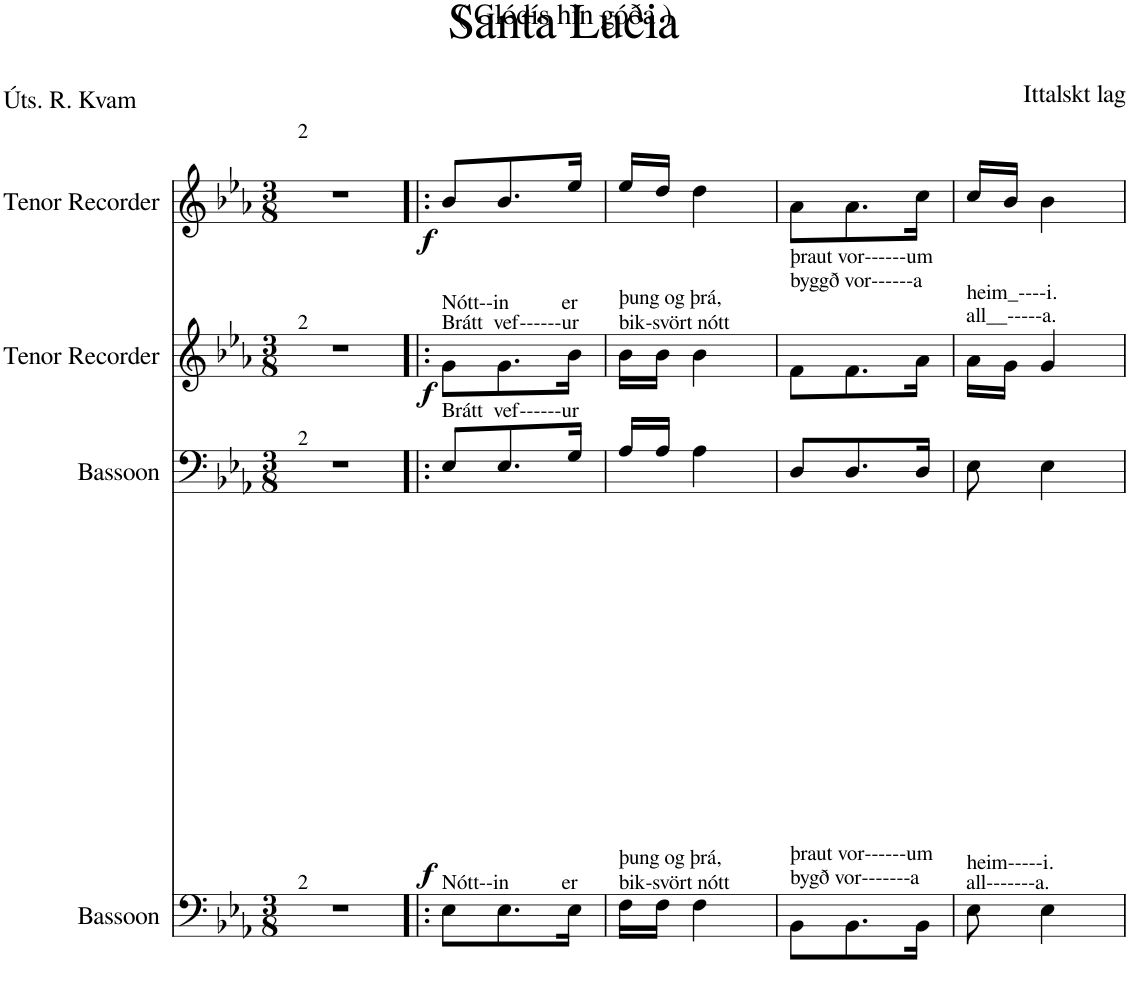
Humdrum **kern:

**kern	**dynam	**kern	**dynam	**kern	**dynam	**kern	**dynam
*part4	*part4	*part3	*part3	*part2	*part2	*part1	*part1
*staff4	*staff4	*staff3	*staff3	*staff2	*staff2	*staff1	*staff1
*I"Bassoon	*	*I"Bassoon	*	*I"Tenor Recorder	*	*I"Tenor Recorder	*
*I'Bsn.	*	*I'Bsn.	*	*I'T. Rec.	*	*I'T. Rec.	*
*clefF4	*	*clefF4	*	*clefG2	*	*clefG2	*
*k[b-e-a-]	*	*k[b-e-a-]	*	*k[b-e-a-]	*	*k[b-e-a-]	*
*M3/8	*	*M3/8	*	*M3/8	*	*M3/8	*
=1	=1	=1	=1	=1	=1	=1	=1
!	!	!	!	!	!	!LO:TX:a:t=2	!
!	!	!	!	!LO:TX:a:t=2	!	!	!
!	!	!LO:TX:a:t=2	!	!	!	!	!
!LO:TX:a:t=2	!	!	!	!	!	!	!
4.r	.	4.r	.	4.r	.	4.r	.
=2!|:	=2!|:	=2!|:	=2!|:	=2!|:	=2!|:	=2!|:	=2!|:
!	!	!	!	!LO:TX:a:t=Brátt  vef------ur	!	!	!
!	!	!	!	!LO:TX:a:t=Nótt--in          er	!	!	!
!	!	!LO:TX:a:t=Brátt  vef------ur	!	!	!	!	!
!LO:TX:a:t=Nótt--in          er	!	!	!	!	!	!	!
!	!LO:DY:b	!	!LO:DY:b	!	!LO:DY:b	!	!LO:DY:b
8E-\L	f	8E-/L	f	8g\L	f	8b-/L	f
8.E-\	.	8.E-/	.	8.g\	.	8.b-/	.
16E-\Jk	.	16G/Jk	.	16b-\Jk	.	16ee-/Jk	.
=3	=3	=3	=3	=3	=3	=3	=3
!	!	!	!	!LO:TX:a:t=bik-svört nótt	!	!	!
!	!	!	!	!LO:TX:a:t=þung og þrá,	!	!	!
!LO:TX:a:t=bik-svört nótt	!	!	!	!	!	!	!
!LO:TX:a:t=þung og þrá,	!	!	!	!	!	!	!
16F\LL	.	16A-/LL	.	16b-\LL	.	16ee-/LL	.
16F\JJ	.	16A-/JJ	.	16b-\JJ	.	16dd/JJ	.
4F\	.	4A-\	.	4b-\	.	4dd\	.
=4	=4	=4	=4	=4	=4	=4	=4
!	!	!	!	!LO:TX:a:t=byggð vor------a	!	!	!
!	!	!	!	!LO:TX:a:t=þraut vor------um	!	!	!
!LO:TX:a:t=bygð vor-------a	!	!	!	!	!	!	!
!LO:TX:a:t=þraut vor------um	!	!	!	!	!	!	!
8BB-\L	.	8D/L	.	8f\L	.	8a-\L	.
8.BB-\	.	8.D/	.	8.f\	.	8.a-\	.
16BB-\Jk	.	16D/Jk	.	16a-\Jk	.	16cc\Jk	.
=5	=5	=5	=5	=5	=5	=5	=5
!	!	!	!	!LO:TX:a:t=all__-----a.	!	!	!
!	!	!	!	!LO:TX:a:t=heim_----i.	!	!	!
!LO:TX:a:t=all-------a.	!	!	!	!	!	!	!
!LO:TX:a:t=heim-----i.	!	!	!	!	!	!	!
8E-\	.	8E-\	.	16a-\LL	.	16cc/LL	.
.	.	.	.	16g\JJ	.	16b-/JJ	.
4E-\	.	4E-\	.	4g/	.	4b-\	.
=	=	=	=	=	=	=	=
*-	*-	*-	*-	*-	*-	*-	*-
